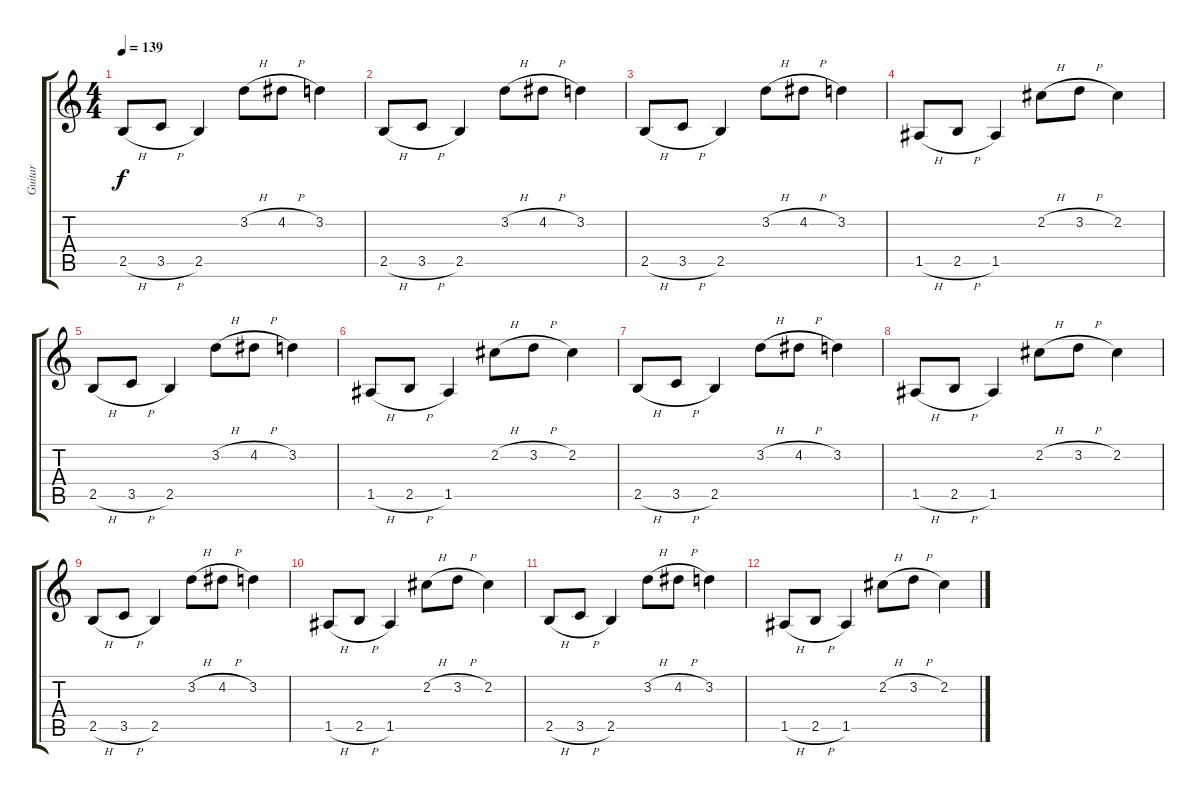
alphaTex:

\track ("Guitar" "Guitar") {instrument overdrivenguitar}
\staff {score tabs}
\tuning (E4 B3 G3 D3 A2 E2) {hide}
\ts (4 4)
\tempo 139
\clef g2
\ks c
2.5{h}.8{dy f balance 8} 3.5{h}.8 2.5.4 3.2{h}.8 4.2{h}.8 3.2.4 |
2.5{h}.8{balance 8} 3.5{h}.8 2.5.4 3.2{h}.8 4.2{h}.8 3.2.4 |
2.5{h}.8{balance 8} 3.5{h}.8 2.5.4 3.2{h}.8 4.2{h}.8 3.2.4 |
1.5{h}.8{balance 8} 2.5{h}.8 1.5.4 2.2{h}.8 3.2{h}.8 2.2.4 |
2.5{h}.8{balance 8} 3.5{h}.8 2.5.4 3.2{h}.8 4.2{h}.8 3.2.4 |
1.5{h}.8{balance 8} 2.5{h}.8 1.5.4 2.2{h}.8 3.2{h}.8 2.2.4 |
2.5{h}.8{balance 8} 3.5{h}.8 2.5.4 3.2{h}.8 4.2{h}.8 3.2.4 |
1.5{h}.8{balance 8} 2.5{h}.8 1.5.4 2.2{h}.8 3.2{h}.8 2.2.4 |
2.5{h}.8{balance 8} 3.5{h}.8 2.5.4 3.2{h}.8 4.2{h}.8 3.2.4 |
1.5{h}.8{balance 8} 2.5{h}.8 1.5.4 2.2{h}.8 3.2{h}.8 2.2.4 |
2.5{h}.8{balance 8} 3.5{h}.8 2.5.4 3.2{h}.8 4.2{h}.8 3.2.4 |
1.5{h}.8{balance 8} 2.5{h}.8 1.5.4 2.2{h}.8 3.2{h}.8 2.2.4
